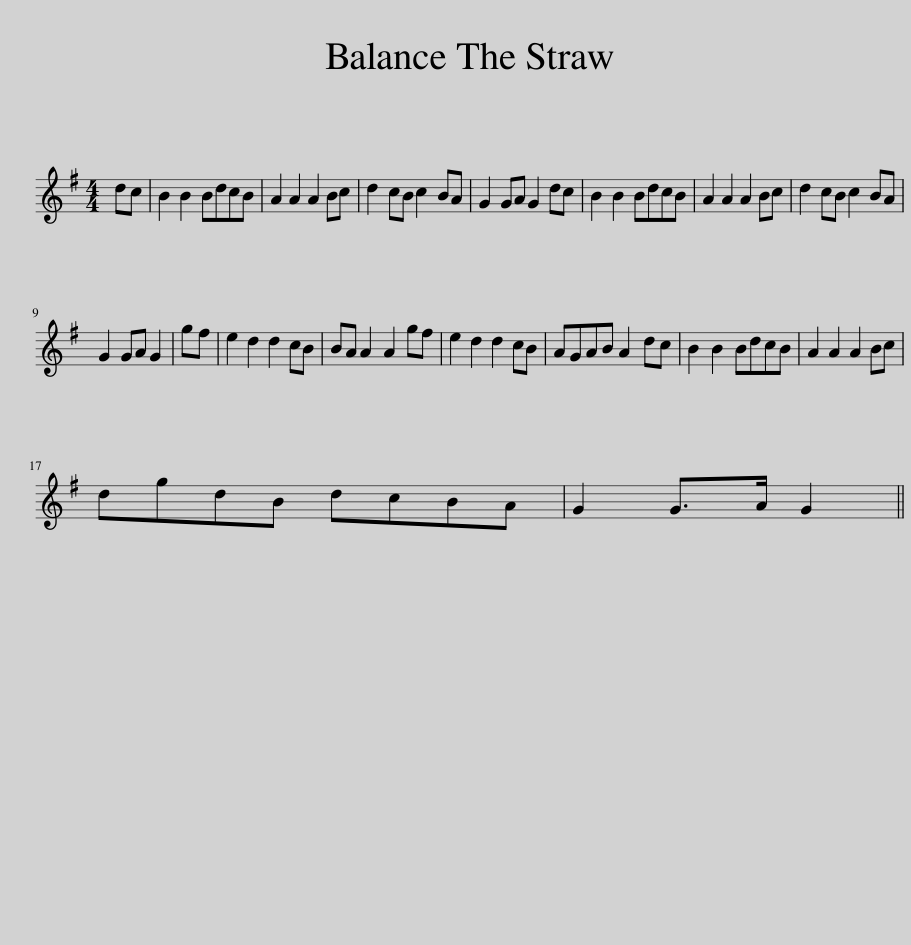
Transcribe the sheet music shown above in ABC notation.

X:1
L:1/8
M:4/4
I:linebreak $
K:G
V:1 treble
V:1
 dc | B2 B2 BdcB | A2 A2 A2 Bc | d2 cB c2 BA | G2 GA G2 dc | %5
 B2 B2 BdcB | A2 A2 A2 Bc | d2 cB c2 BA |$ G2 GA G2 | gf | %10
 e2 d2 d2 cB | BA A2 A2 gf | e2 d2 d2 cB | AGAB A2 dc | B2 B2 BdcB | %15
 A2 A2 A2 Bc |$ dgdB dcBA | G2 G>A G2 || %18
